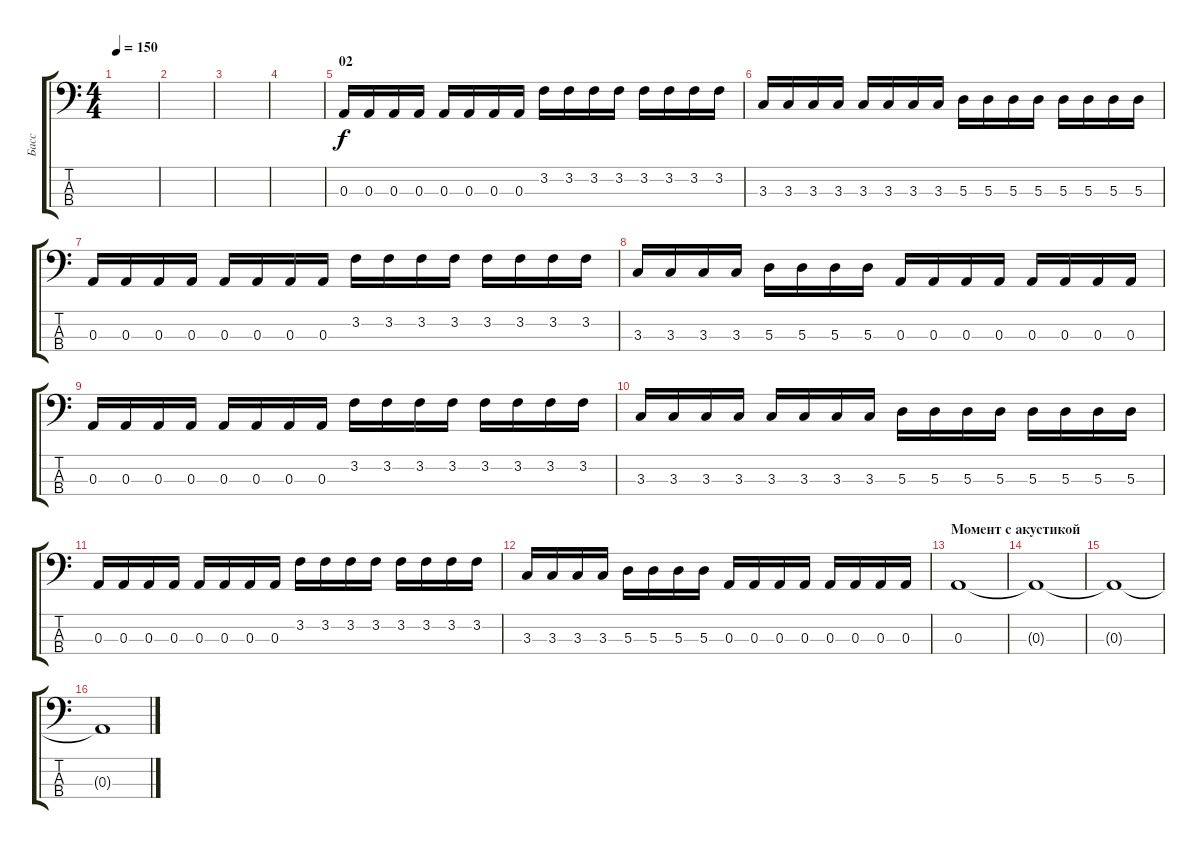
\track ("Басс" "Басс") {instrument electricbasspick}
\staff {score tabs}
\tuning (G2 D2 A1 E1) {hide}
\ts (4 4)
\tempo 150
\clef f4
\ks c
|
|
|
|
\section ("" "02")
0.3.16 0.3.16 0.3.16 0.3.16 0.3.16 0.3.16 0.3.16 0.3.16 3.2.16 3.2.16 3.2.16 3.2.16 3.2.16 3.2.16 3.2.16 3.2.16 |
3.3.16 3.3.16 3.3.16 3.3.16 3.3.16 3.3.16 3.3.16 3.3.16 5.3.16 5.3.16 5.3.16 5.3.16 5.3.16 5.3.16 5.3.16 5.3.16 |
0.3.16 0.3.16 0.3.16 0.3.16 0.3.16 0.3.16 0.3.16 0.3.16 3.2.16 3.2.16 3.2.16 3.2.16 3.2.16 3.2.16 3.2.16 3.2.16 |
3.3.16 3.3.16 3.3.16 3.3.16 5.3.16 5.3.16 5.3.16 5.3.16 0.3.16 0.3.16 0.3.16 0.3.16 0.3.16 0.3.16 0.3.16 0.3.16 |
0.3.16 0.3.16 0.3.16 0.3.16 0.3.16 0.3.16 0.3.16 0.3.16 3.2.16 3.2.16 3.2.16 3.2.16 3.2.16 3.2.16 3.2.16 3.2.16 |
3.3.16 3.3.16 3.3.16 3.3.16 3.3.16 3.3.16 3.3.16 3.3.16 5.3.16 5.3.16 5.3.16 5.3.16 5.3.16 5.3.16 5.3.16 5.3.16 |
0.3.16 0.3.16 0.3.16 0.3.16 0.3.16 0.3.16 0.3.16 0.3.16 3.2.16 3.2.16 3.2.16 3.2.16 3.2.16 3.2.16 3.2.16 3.2.16 |
3.3.16 3.3.16 3.3.16 3.3.16 5.3.16 5.3.16 5.3.16 5.3.16 0.3.16 0.3.16 0.3.16 0.3.16 0.3.16 0.3.16 0.3.16 0.3.16 |
\section ("" "Момент с акустикой")
0.3.1 |
0.3{t}.1 |
0.3{t}.1 |
0.3{t}.1
